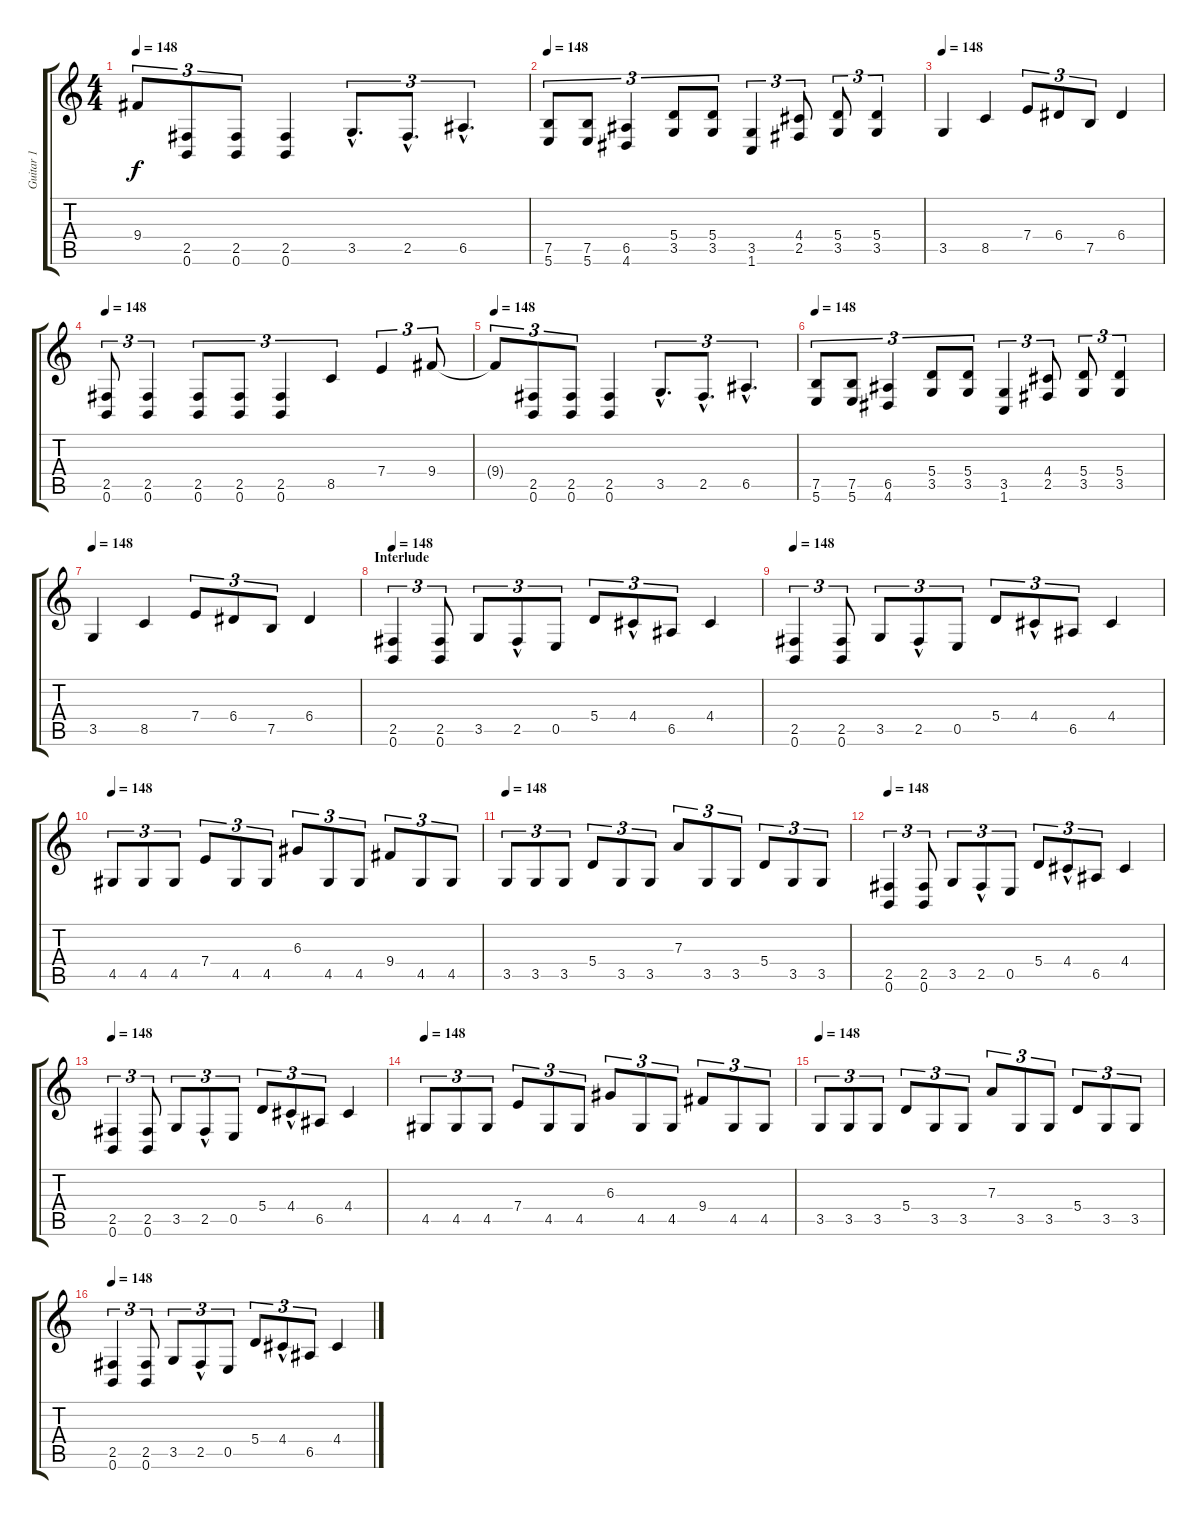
\track ("Guitar 1" "Guitar 1") {instrument distortionguitar}
\staff {score tabs}
\tuning (B3 Gb3 D3 A2 E2 B1) {hide}
\ts (4 4)
\tempo 148
\clef g2
\ks c
9.4{t}.8{tu (3 2) dy f} (2.5 0.6).8{tu (3 2)} (2.5 0.6).8{tu (3 2)} (2.5 0.6).4 3.5{hac}.8{d tu (3 2)} 2.5{hac}.8{d tu (3 2)} 6.5{hac}.4{d tu (3 2)} |
\tempo 148
(7.5 5.6).8{tu (3 2)} (7.5 5.6).8{tu (3 2)} (6.5 4.6).4{tu (3 2)} (5.4 3.5).8{tu (3 2)} (5.4 3.5).8{tu (3 2)} (3.5 1.6).4{tu (3 2)} (4.4 2.5).8{tu (3 2)} (5.4 3.5).8{tu (3 2)} (5.4 3.5).4{tu (3 2)} |
\tempo 148
3.5.4 8.5.4 7.4.8{tu (3 2)} 6.4.8{tu (3 2)} 7.5.8{tu (3 2)} 6.4.4 |
\tempo 148
(2.5 0.6).8{tu (3 2)} (2.5 0.6).4{tu (3 2)} (2.5 0.6).8{tu (3 2)} (2.5 0.6).8{tu (3 2)} (2.5 0.6).4{tu (3 2)} 8.5.4{tu (3 2)} 7.4.4{tu (3 2)} 9.4.8{tu (3 2)} |
\tempo 148
9.4{t}.8{tu (3 2)} (2.5 0.6).8{tu (3 2)} (2.5 0.6).8{tu (3 2)} (2.5 0.6).4 3.5{hac}.8{d tu (3 2)} 2.5{hac}.8{d tu (3 2)} 6.5{hac}.4{d tu (3 2)} |
\tempo 148
(7.5 5.6).8{tu (3 2)} (7.5 5.6).8{tu (3 2)} (6.5 4.6).4{tu (3 2)} (5.4 3.5).8{tu (3 2)} (5.4 3.5).8{tu (3 2)} (3.5 1.6).4{tu (3 2)} (4.4 2.5).8{tu (3 2)} (5.4 3.5).8{tu (3 2)} (5.4 3.5).4{tu (3 2)} |
\tempo 148
3.5.4 8.5.4 7.4.8{tu (3 2)} 6.4.8{tu (3 2)} 7.5.8{tu (3 2)} 6.4.4 |
\section ("" "Interlude")
\tempo 148
(2.5 0.6).4{tu (3 2)} (2.5 0.6).8{tu (3 2)} 3.5.8{tu (3 2)} 2.5{hac}.8{tu (3 2)} 0.5.8{tu (3 2)} 5.4.8{tu (3 2)} 4.4{hac}.8{tu (3 2)} 6.5.8{tu (3 2)} 4.4.4 |
\tempo 148
(2.5 0.6).4{tu (3 2)} (2.5 0.6).8{tu (3 2)} 3.5.8{tu (3 2)} 2.5{hac}.8{tu (3 2)} 0.5.8{tu (3 2)} 5.4.8{tu (3 2)} 4.4{hac}.8{tu (3 2)} 6.5.8{tu (3 2)} 4.4.4 |
\tempo 148
4.5.8{tu (3 2)} 4.5.8{tu (3 2)} 4.5.8{tu (3 2)} 7.4.8{tu (3 2)} 4.5.8{tu (3 2)} 4.5.8{tu (3 2)} 6.3.8{tu (3 2)} 4.5.8{tu (3 2)} 4.5.8{tu (3 2)} 9.4.8{tu (3 2)} 4.5.8{tu (3 2)} 4.5.8{tu (3 2)} |
\tempo 148
3.5.8{tu (3 2)} 3.5.8{tu (3 2)} 3.5.8{tu (3 2)} 5.4.8{tu (3 2)} 3.5.8{tu (3 2)} 3.5.8{tu (3 2)} 7.3.8{tu (3 2)} 3.5.8{tu (3 2)} 3.5.8{tu (3 2)} 5.4.8{tu (3 2)} 3.5.8{tu (3 2)} 3.5.8{tu (3 2)} |
\tempo 148
(2.5 0.6).4{tu (3 2)} (2.5 0.6).8{tu (3 2)} 3.5.8{tu (3 2)} 2.5{hac}.8{tu (3 2)} 0.5.8{tu (3 2)} 5.4.8{tu (3 2)} 4.4{hac}.8{tu (3 2)} 6.5.8{tu (3 2)} 4.4.4 |
\tempo 148
(2.5 0.6).4{tu (3 2)} (2.5 0.6).8{tu (3 2)} 3.5.8{tu (3 2)} 2.5{hac}.8{tu (3 2)} 0.5.8{tu (3 2)} 5.4.8{tu (3 2)} 4.4{hac}.8{tu (3 2)} 6.5.8{tu (3 2)} 4.4.4 |
\tempo 148
4.5.8{tu (3 2)} 4.5.8{tu (3 2)} 4.5.8{tu (3 2)} 7.4.8{tu (3 2)} 4.5.8{tu (3 2)} 4.5.8{tu (3 2)} 6.3.8{tu (3 2)} 4.5.8{tu (3 2)} 4.5.8{tu (3 2)} 9.4.8{tu (3 2)} 4.5.8{tu (3 2)} 4.5.8{tu (3 2)} |
\tempo 148
3.5.8{tu (3 2)} 3.5.8{tu (3 2)} 3.5.8{tu (3 2)} 5.4.8{tu (3 2)} 3.5.8{tu (3 2)} 3.5.8{tu (3 2)} 7.3.8{tu (3 2)} 3.5.8{tu (3 2)} 3.5.8{tu (3 2)} 5.4.8{tu (3 2)} 3.5.8{tu (3 2)} 3.5.8{tu (3 2)} |
\tempo 148
(2.5 0.6).4{tu (3 2)} (2.5 0.6).8{tu (3 2)} 3.5.8{tu (3 2)} 2.5{hac}.8{tu (3 2)} 0.5.8{tu (3 2)} 5.4.8{tu (3 2)} 4.4{hac}.8{tu (3 2)} 6.5.8{tu (3 2)} 4.4.4
